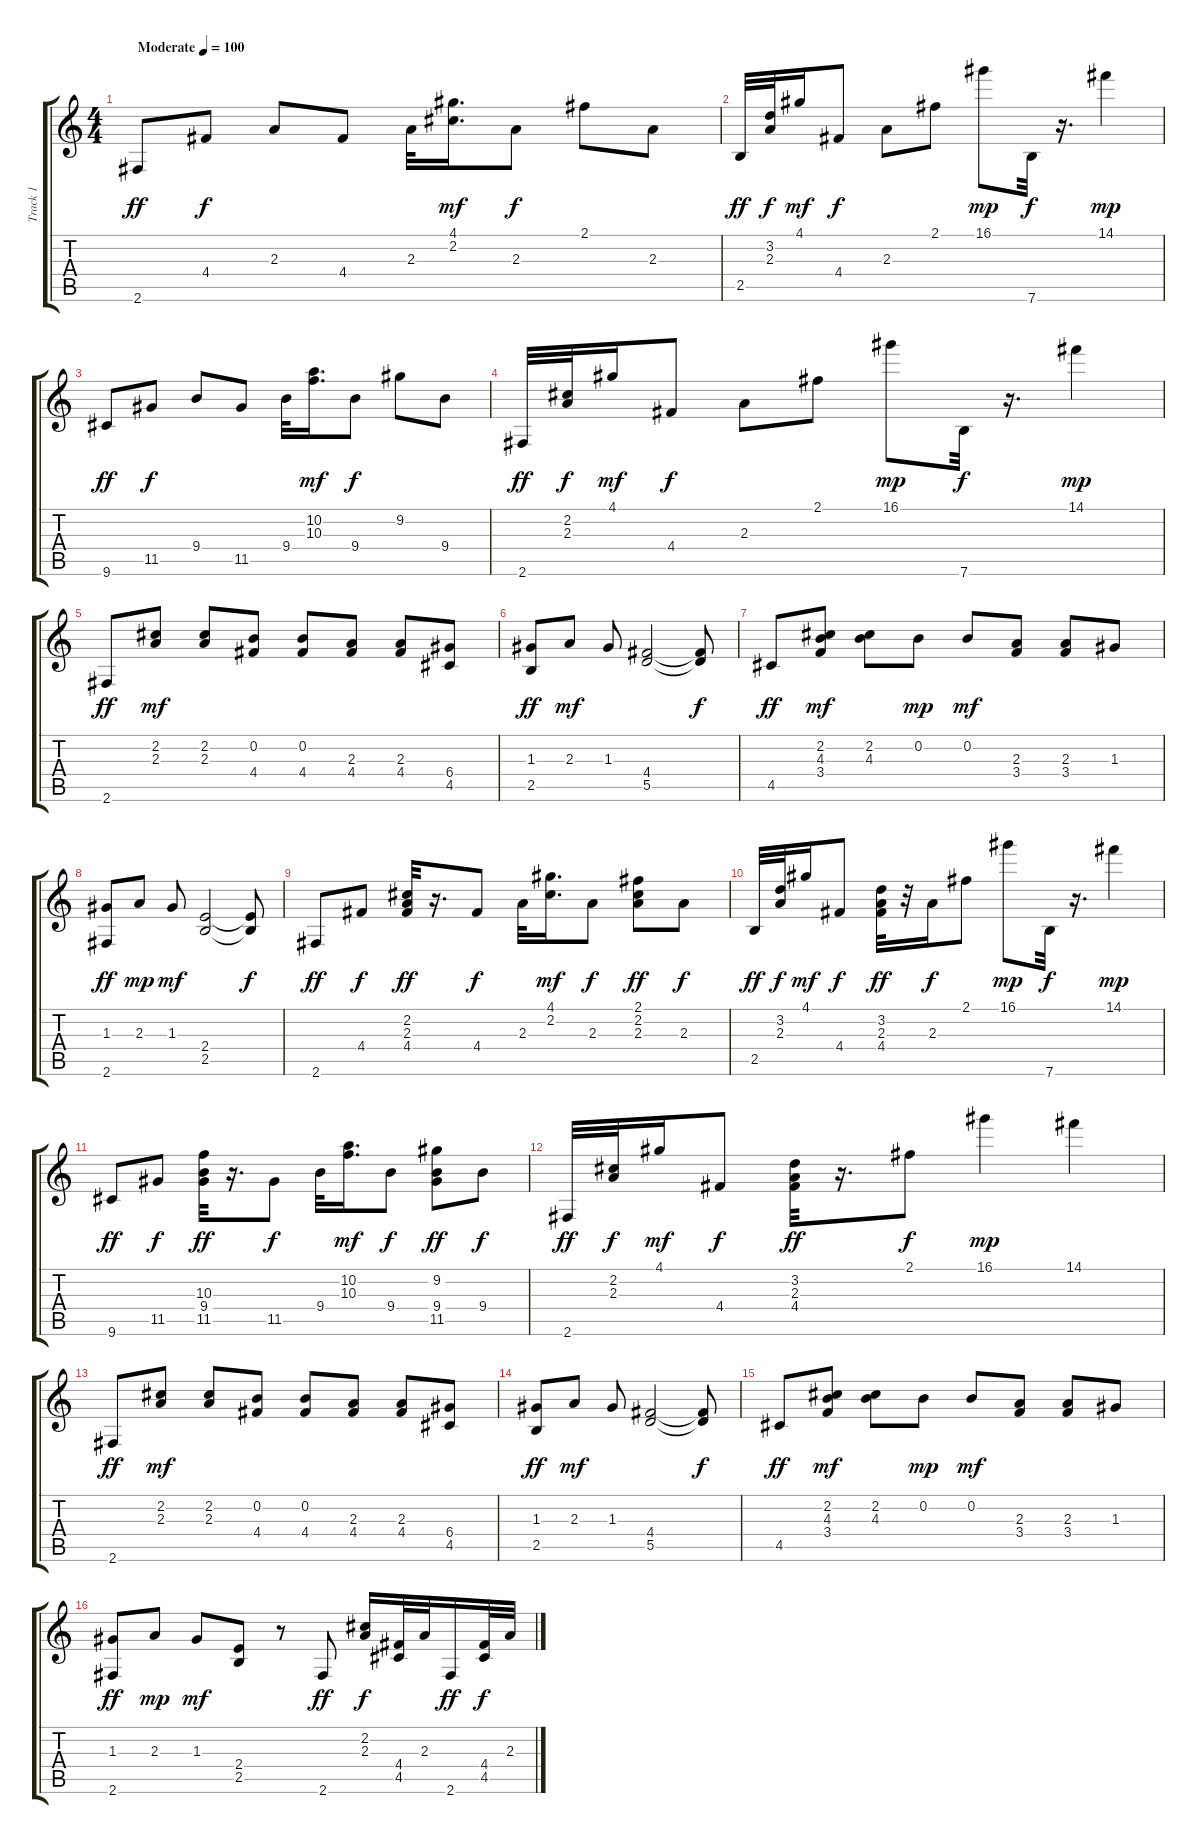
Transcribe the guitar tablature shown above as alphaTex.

\track ("Track 1" "Track 1") {instrument acousticguitarnylon}
\staff {score tabs}
\tuning (E4 B3 G3 D3 A2 E2) {hide}
\ts (4 4)
\tempo (100 "Moderate")
\clef g2
\ks c
2.6.8{dy ff instrument acousticguitarnylon} 4.4.8{dy f} 2.3.8 4.4.8 2.3.32 (4.1 2.2).16{d dy mf} 2.3.8{dy f} 2.1.8 2.3.8 |
2.5.32{dy ff} (3.2 2.3).32{dy f} 4.1.16{dy mf} 4.4.8{dy f} 2.3.8 2.1.8 16.1.8{dy mp} 7.6.32{dy f} r.16{d} 14.1.4{dy mp} |
9.6.8{dy ff} 11.5.8{dy f} 9.4.8 11.5.8 9.4.32 (10.2 10.3).16{d dy mf} 9.4.8{dy f} 9.2.8 9.4.8 |
2.6.32{dy ff} (2.2 2.3).32{dy f} 4.1.16{dy mf} 4.4.8{dy f} 2.3.8 2.1.8 16.1.8{dy mp} 7.6.32{dy f} r.16{d} 14.1.4{dy mp} |
2.6.8{dy ff} (2.2 2.3).8{dy mf} (2.2 2.3).8 (0.2 4.4).8 (0.2 4.4).8 (2.3 4.4).8 (2.3 4.4).8 (6.4 4.5).8 |
(1.3 2.5).8{dy ff} 2.3.8{dy mf} 1.3.8 (4.4 5.5).2 (4.4{t} 5.5{t}).8{dy f} |
4.5.8{dy ff} (2.2 4.3 3.4).8{dy mf} (2.2 4.3).8 0.2.8{dy mp} 0.2.8{dy mf} (2.3 3.4).8 (2.3 3.4).8 1.3.8 |
(1.3 2.6).8{dy ff} 2.3.8{dy mp} 1.3.8{dy mf} (2.4 2.5).2 (2.4{t} 2.5{t}).8{dy f} |
2.6.8{dy ff} 4.4.8{dy f} (2.2 2.3 4.4).32{dy ff} r.16{d} 4.4.8{dy f} 2.3.32 (4.1 2.2).16{d dy mf} 2.3.8{dy f} (2.1 2.2 2.3).8{dy ff} 2.3.8{dy f} |
2.5.32{dy ff} (3.2 2.3).32{dy f} 4.1.16{dy mf} 4.4.8{dy f} (3.2 2.3 4.4).32{dy ff} r.32 2.3.16{dy f} 2.1.8 16.1.8{dy mp} 7.6.32{dy f} r.16{d} 14.1.4{dy mp} |
9.6.8{dy ff} 11.5.8{dy f} (10.3 9.4 11.5).32{dy ff} r.16{d} 11.5.8{dy f} 9.4.32 (10.2 10.3).16{d dy mf} 9.4.8{dy f} (9.2 9.4 11.5).8{dy ff} 9.4.8{dy f} |
2.6.32{dy ff} (2.2 2.3).32{dy f} 4.1.16{dy mf} 4.4.8{dy f} (3.2 2.3 4.4).32{dy ff} r.16{d} 2.1.8{dy f} 16.1.4{dy mp} 14.1.4 |
2.6.8{dy ff} (2.2 2.3).8{dy mf} (2.2 2.3).8 (0.2 4.4).8 (0.2 4.4).8 (2.3 4.4).8 (2.3 4.4).8 (6.4 4.5).8 |
(1.3 2.5).8{dy ff} 2.3.8{dy mf} 1.3.8 (4.4 5.5).2 (4.4{t} 5.5{t}).8{dy f} |
4.5.8{dy ff} (2.2 4.3 3.4).8{dy mf} (2.2 4.3).8 0.2.8{dy mp} 0.2.8{dy mf} (2.3 3.4).8 (2.3 3.4).8 1.3.8 |
(1.3 2.6).8{dy ff} 2.3.8{dy mp} 1.3.8{dy mf} (2.4 2.5).8 r.8 2.6.8{dy ff} (2.2 2.3).16{dy f} (4.4 4.5).32 2.3.32 2.6.16{dy ff} (4.4 4.5).32{dy f} 2.3.32
